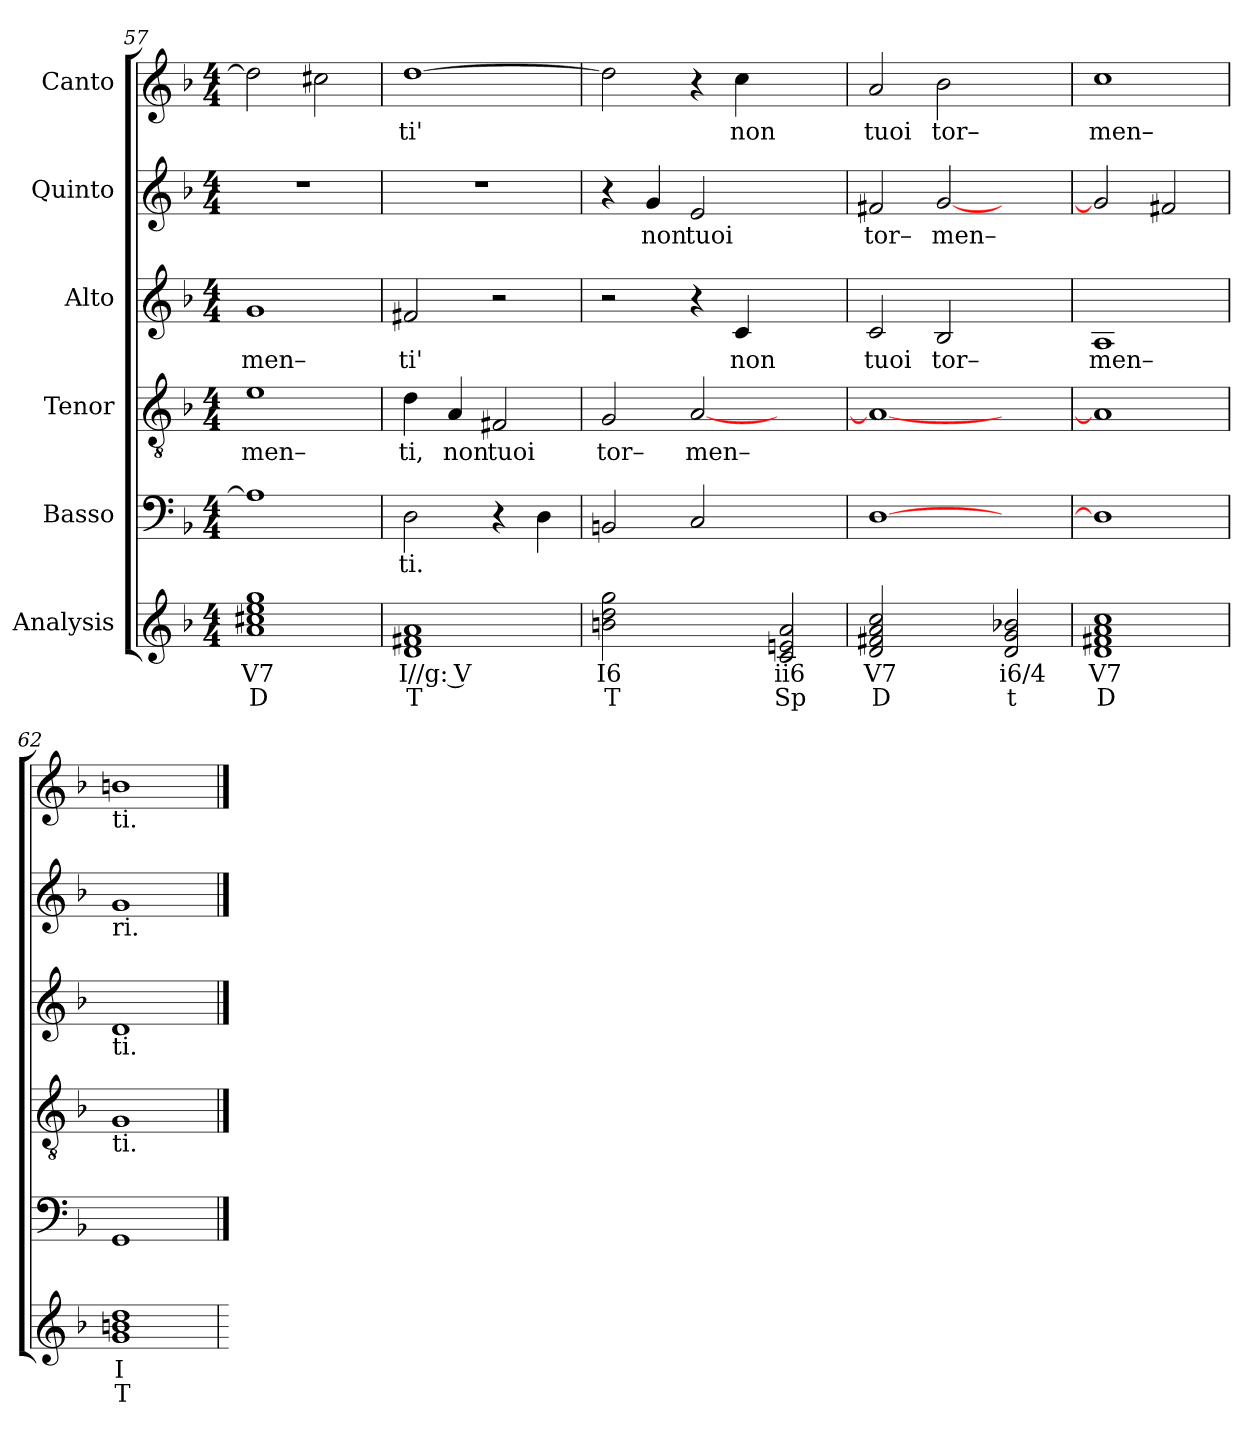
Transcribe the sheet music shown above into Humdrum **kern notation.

**kern	**text	**text	**kern	**text	**kern	**text	**kern	**text	**kern	**text	**kern	**text
*part6	*part6	*part6	*part5	*part5	*part4	*part4	*part3	*part3	*part2	*part2	*part1	*part1
*staff6	*staff6	*staff6	*staff5	*staff5	*staff4	*staff4	*staff3	*staff3	*staff2	*staff2	*staff1	*staff1
*I"Analysis	*	*	*I"Basso	*	*I"Tenor	*	*I"Alto	*	*I"Quinto	*	*I"Canto	*
*	*	*	*clefF4	*	*clefGv2	*	*clefG2	*	*clefG2	*	*clefG2	*
*k[b-]	*	*	*k[b-]	*	*k[b-]	*	*k[b-]	*	*k[b-]	*	*k[b-]	*
*	*	*	*F:	*	*F:	*	*F:	*	*F:	*	*F:	*
*M4/4	*	*	*M4/4	*	*M4/4	*	*M4/4	*	*M4/4	*	*M4/4	*
=57	=57	=57	=57	=57	=57	=57	=57	=57	=57	=57	=57	=57
!	!	!	!	!	!	!LO:LY:b	!	!	!	!	!	!
!	!	!	!	!	!	!	!	!LO:LY:b	!	!	!	!
1a 1cc#X 1ee 1gg	V7	D	1A]	.	1e	men–	1g	men–	1r	.	2dd\]	.
.	.	.	.	.	.	.	.	.	.	.	2cc#X\	.
=58	=58	=58	=58	=58	=58	=58	=58	=58	=58	=58	=58	=58
!	!	!	!	!LO:LY:b	!	!	!	!	!	!	!	!
!	!	!	!	!	!	!LO:LY:b	!	!	!	!	!	!
!	!	!	!	!	!	!	!	!LO:LY:b	!	!	!	!
!	!	!	!	!	!	!	!	!	!	!	!	!LO:LY:b
1d 1f#X 1a	I//g: V	T	2D\	ti.	4d\	ti,	2f#X/	ti'	1r	.	[1dd	ti'
!	!	!	!	!	!	!LO:LY:b	!	!	!	!	!	!
.	.	.	.	.	4A/	non	.	.	.	.	.	.
!	!	!	!	!	!	!LO:LY:b	!	!	!	!	!	!
.	.	.	4r	.	2F#X/	tuoi	2r	.	.	.	.	.
.	.	.	4D\	.	.	.	.	.	.	.	.	.
=59	=59	=59	=59	=59	=59	=59	=59	=59	=59	=59	=59	=59
!	!	!	!	!	!	!LO:LY:b	!	!	!	!	!	!
2bn 2dd 2gg	I6	T	2BBn/	.	2G/	tor–	2r	.	4r	.	2dd\]	.
!	!	!	!	!	!	!	!	!	!	!LO:LY:b	!	!
.	.	.	.	.	.	.	.	.	4g/	non	.	.
!	!	!	!	!	!	!LO:LY:b	!	!	!	!	!	!
!	!	!	!	!	!	!	!	!	!	!LO:LY:b	!	!
2ryy	.	.	2C/	.	[2A/	men–	4r	.	2e/	tuoi	4r	.
!	!	!	!	!	!	!	!	!LO:LY:b	!	!	!	!
!	!	!	!	!	!	!	!	!	!	!	!	!LO:LY:b
.	.	.	.	.	.	.	4c/	non	.	.	4cc\	non
2c 2en 2a	ii6	Sp	2ryy	.	2ryy	.	2ryy	.	2ryy	.	2ryy	.
=60	=60	=60	=60	=60	=60	=60	=60	=60	=60	=60	=60	=60
!	!	!	!	!	!	!	!	!LO:LY:b	!	!	!	!
!	!	!	!	!	!	!	!	!	!	!LO:LY:b	!	!
!	!	!	!	!	!	!	!	!	!	!	!	!LO:LY:b
2d 2f#X 2a 2cc	V7	D	[1D	.	1A_	.	2c/	tuoi	2f#X/	tor–	2a/	tuoi
!	!	!	!	!	!	!	!	!LO:LY:b	!	!	!	!
!	!	!	!	!	!	!	!	!	!	!LO:LY:b	!	!
!	!	!	!	!	!	!	!	!	!	!	!	!LO:LY:b
2ryy	.	.	.	.	.	.	2B-/	tor–	[2g/	men–	2b-\	tor–
2d 2g 2b-X	i6/4	t	2ryy	.	2ryy	.	2ryy	.	2ryy	.	2ryy	.
=61	=61	=61	=61	=61	=61	=61	=61	=61	=61	=61	=61	=61
!	!	!	!	!	!	!	!	!LO:LY:b	!	!	!	!
!	!	!	!	!	!	!	!	!	!	!	!	!LO:LY:b
1d 1f#X 1a 1cc	V7	D	1D]	.	1A]	.	1A	men–	2g/]	.	1cc	men–
.	.	.	.	.	.	.	.	.	2f#X/	.	.	.
=62	=62	=62	=62	=62	=62	=62	=62	=62	=62	=62	=62	=62
!	!	!	!	!	!	!	!	!	!	!	!LO:TX:b:t=ti.	!
!	!	!	!	!	!	!	!	!	!LO:TX:b:t=ri.	!	!	!
!	!	!	!	!	!	!	!LO:TX:b:t=ti.	!	!	!	!	!
!	!	!	!	!	!LO:TX:b:t=ti.	!	!	!	!	!	!	!
1g 1bn 1dd	I	T	1GG	.	1G	.	1d	.	1g	.	1bn	.
=	==	==	==	==	==	==	==	==	==	==	==	==
*-	*-	*-	*-	*-	*-	*-	*-	*-	*-	*-	*-	*-
